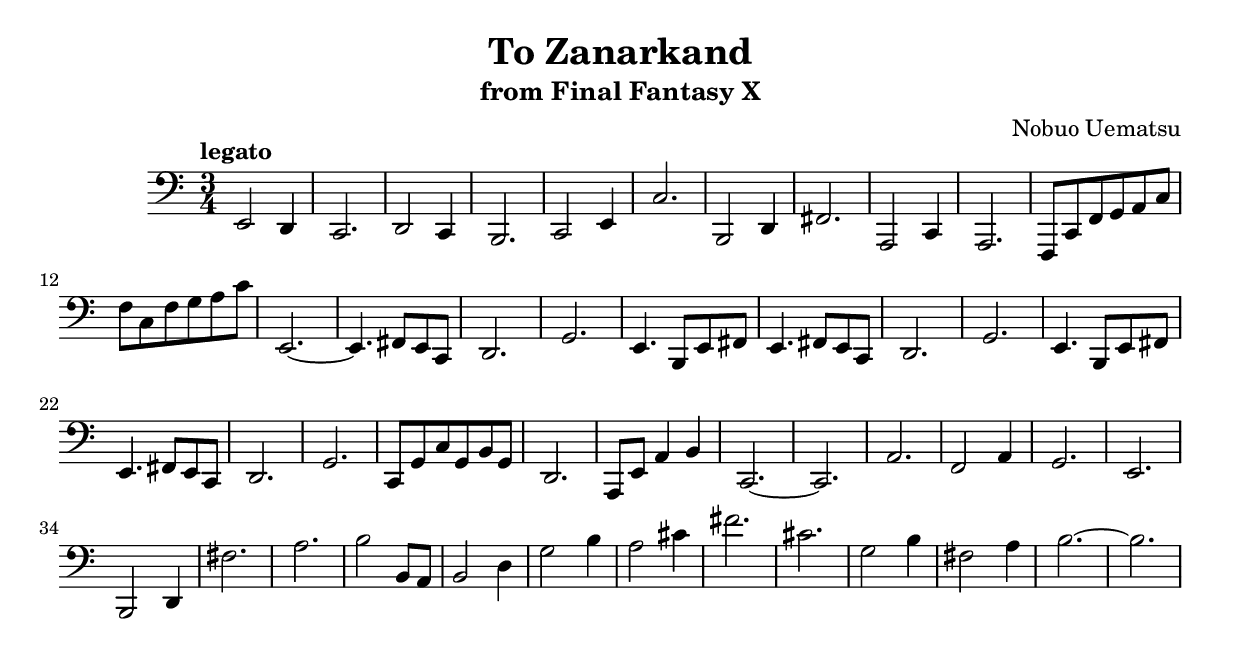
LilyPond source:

\include "header.ly"
bass = \relative c, {
  \global
  \clef bass

  % intro
  e2 d4 | c2. | d2 c4 | h2. |
  c2 e4 | c'2. | h,2 d4 | fis2. |
  a,2 c4 | a2. | f8 c' f g a c | f c f g a c

  % main melody
  e,,2.~ | e4. fis8 e c | d2. | g2. |
  e4. h8 e fis | e4. fis8 e c | d2. | g2. |
  e4. h8 e fis | e4. fis8 e c | d2. | g2. |
  c,8 g' c g h g | d2. | a8 e' a4 h | c,2.~ | c2.

  % float...
  a'2. | f2 a4 | g2. | e2. | h2 d4 | fis'2. | a2. | h2 h,8 a8

  % final
  h2 d4 | g2 h4 | a2 cis4 | fis2. | cis2. | g2 h4 | fis2 a4 | h2.~ | h2.

}


\score {
  \new Staff \with {
        midiInstrument = #"contrabass"
      } \bass
  \layout {}
  \midi {}
}